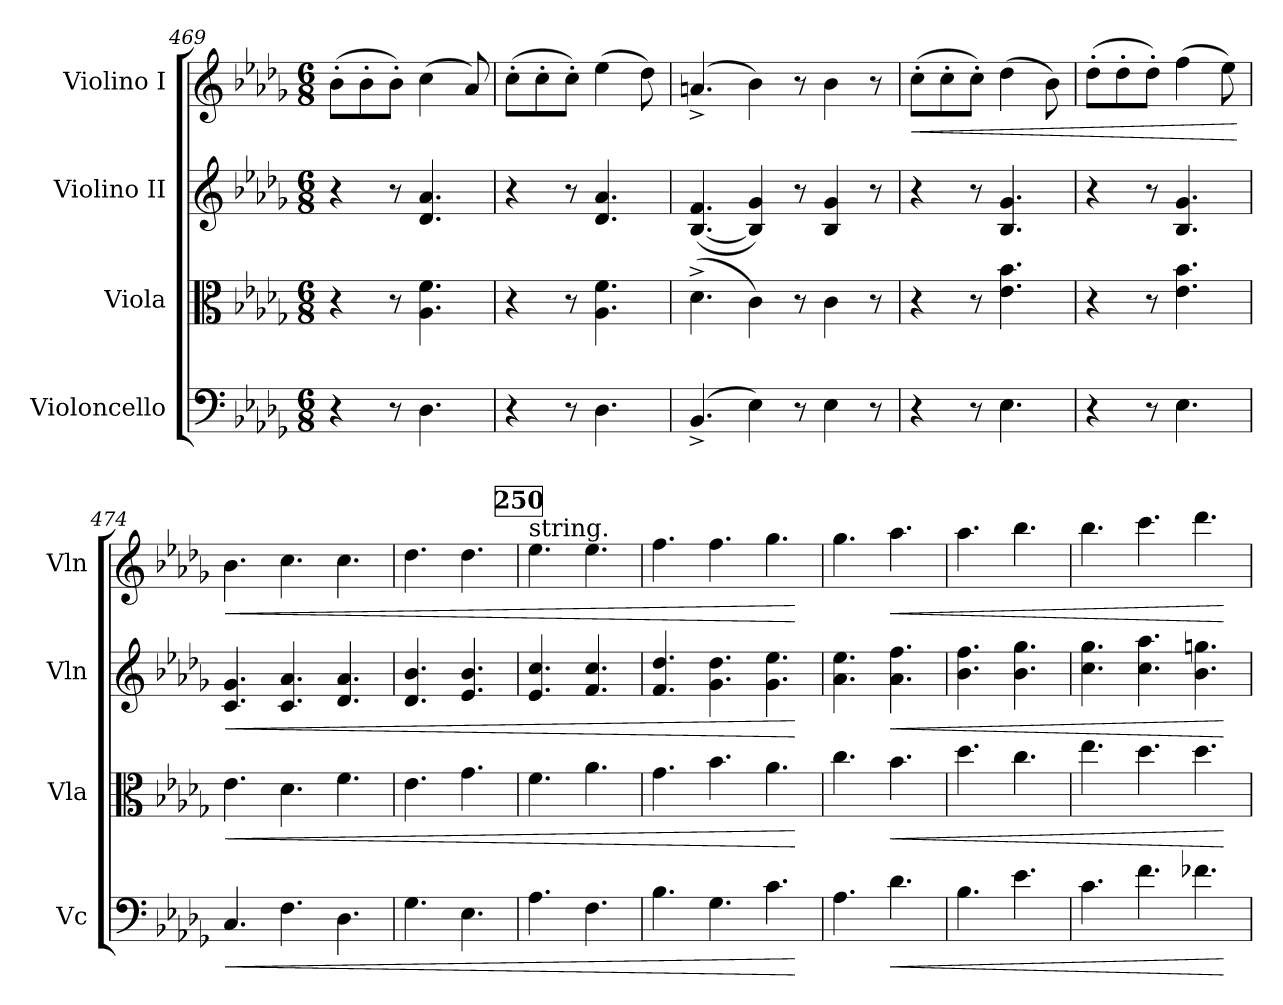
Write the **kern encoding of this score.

**kern	**dynam	**kern	**dynam	**kern	**dynam	**kern	**dynam
*part4	*part4	*part3	*part3	*part2	*part2	*part1	*part1
*staff4	*staff4	*staff3	*staff3	*staff2	*staff2	*staff1	*staff1
*I"Violoncello	*	*I"Viola	*	*I"Violino II	*	*I"Violino I	*
*I'Vc	*	*I'Vla	*	*I'Vln	*	*I'Vln	*
*clefF4	*	*clefC3	*	*clefG2	*	*clefG2	*
*k[b-e-a-d-g-]	*	*k[b-e-a-d-g-]	*	*k[b-e-a-d-g-]	*	*k[b-e-a-d-g-]	*
*M6/8	*	*M6/8	*	*M6/8	*	*M6/8	*
=469	=469	=469	=469	=469	=469	=469	=469
4r	.	4r	.	4r	.	(8b-'\L	.
.	.	.	.	.	.	8b-'\	.
8r	.	8r	.	8r	.	8b-'\J)	.
4.D-\	.	4.A-\ 4.f\	.	4.d-/ 4.a-/	.	(4cc\	.
.	.	.	.	.	.	8a-/)	.
!!LO:LB:g=z
=470	=470	=470	=470	=470	=470	=470	=470
4r	.	4r	.	4r	.	(8cc'\L	.
.	.	.	.	.	.	8cc'\	.
8r	.	8r	.	8r	.	8cc'\J)	.
4.D-\	.	4.A-\ 4.f\	.	4.d-/ 4.a-/	.	(4ee-\	.
.	.	.	.	.	.	8dd-\)	.
=471	=471	=471	=471	=471	=471	=471	=471
(4.BB-^/	.	(4.d-^\	.	([4.B-/ 4.f/	.	(4.an^/	.
4E-\)	.	4c\)	.	4B-/] 4g-/)	.	4b-\)	.
8r	.	8r	.	8r	.	8r	.
4E-\	.	4c\	.	4B-/ 4g-/	.	4b-\	.
8r	.	8r	.	8r	.	8r	.
=472	=472	=472	=472	=472	=472	=472	=472
!	!	!	!	!	!	!	!LO:HP:b
4r	.	4r	.	4r	.	(8cc'\L	<
.	.	.	.	.	.	8cc'\	.
8r	.	8r	.	8r	.	8cc'\J)	.
4.E-\	.	4.e-\ 4.b-\	.	4.B-/ 4.g-/	.	(4dd-\	.
.	.	.	.	.	.	8b-\)	.
=473	=473	=473	=473	=473	=473	=473	=473
4r	.	4r	.	4r	.	(8dd-'\L	.
.	.	.	.	.	.	8dd-'\	.
8r	.	8r	.	8r	.	8dd-'\J)	.
4.E-\	.	4.e-\ 4.b-\	.	4.B-/ 4.g-/	.	(4ff\	.
.	.	.	.	.	.	8ee-\)	.
.	.	.	.	.	.	.	[
=474	=474	=474	=474	=474	=474	=474	=474
!	!LO:HP:b	!	!LO:HP:b	!	!LO:HP:b	!	!LO:HP:b
4.C/	<	4.e-\	<	4.c/ 4.g-/	<	4.b-\	<
4.F\	.	4.d-\	.	4.c/ 4.a-/	.	4.cc\	.
4.D-\	.	4.f\	.	4.d-/ 4.a-/	.	4.cc\	.
=475	=475	=475	=475	=475	=475	=475	=475
4.G-\	.	4.e-\	.	4.d-/ 4.b-/	.	4.dd-\	.
4.E-\	.	4.g-\	.	4.e-/ 4.b-/	.	4.dd-\	.
!!LO:REH:place=s1:a:B:fs=14:t=250
=476	=476	=476	=476	=476	=476	=476	=476
!	!	!	!	!	!	!LO:TX:a:t=string.	!
4.A-\	.	4.f\	.	4.e-/ 4.cc/	.	4.ee-\	.
4.F\	.	4.a-\	.	4.f/ 4.cc/	.	4.ee-\	.
=477	=477	=477	=477	=477	=477	=477	=477
4.B-\	.	4.g-\	.	4.f/ 4.dd-/	.	4.ff\	.
4.G-\	.	4.b-\	.	4.g-\ 4.dd-\	.	4.ff\	.
4.c\	.	4.a-\	.	4.g-\ 4.ee-\	.	4.gg-\	.
.	[	.	[	.	[	.	[
=478	=478	=478	=478	=478	=478	=478	=478
4.A-\	.	4.cc\	.	4.a-\ 4.ee-\	.	4.gg-\	.
!	!LO:HP:b	!	!LO:HP:b	!	!LO:HP:b	!	!LO:HP:b
4.d-\	<	4.b-\	<	4.a-\ 4.ff\	<	4.aa-\	<
=479	=479	=479	=479	=479	=479	=479	=479
4.B-\	.	4.dd-\	.	4.b-\ 4.ff\	.	4.aa-\	.
4.e-\	.	4.cc\	.	4.b-\ 4.gg-\	.	4.bb-\	.
=480	=480	=480	=480	=480	=480	=480	=480
4.c\	.	4.ee-\	.	4.cc\ 4.gg-\	.	4.bb-\	.
4.f\	.	4.dd-\	.	4.cc\ 4.aa-\	.	4.ccc\	.
4.f-X\	.	4.dd-\	.	4.b-\ 4.ggn\	.	4.ddd-\	.
.	[	.	[	.	[	.	[
=	=	=	=	=	=	=	=
*-	*-	*-	*-	*-	*-	*-	*-
